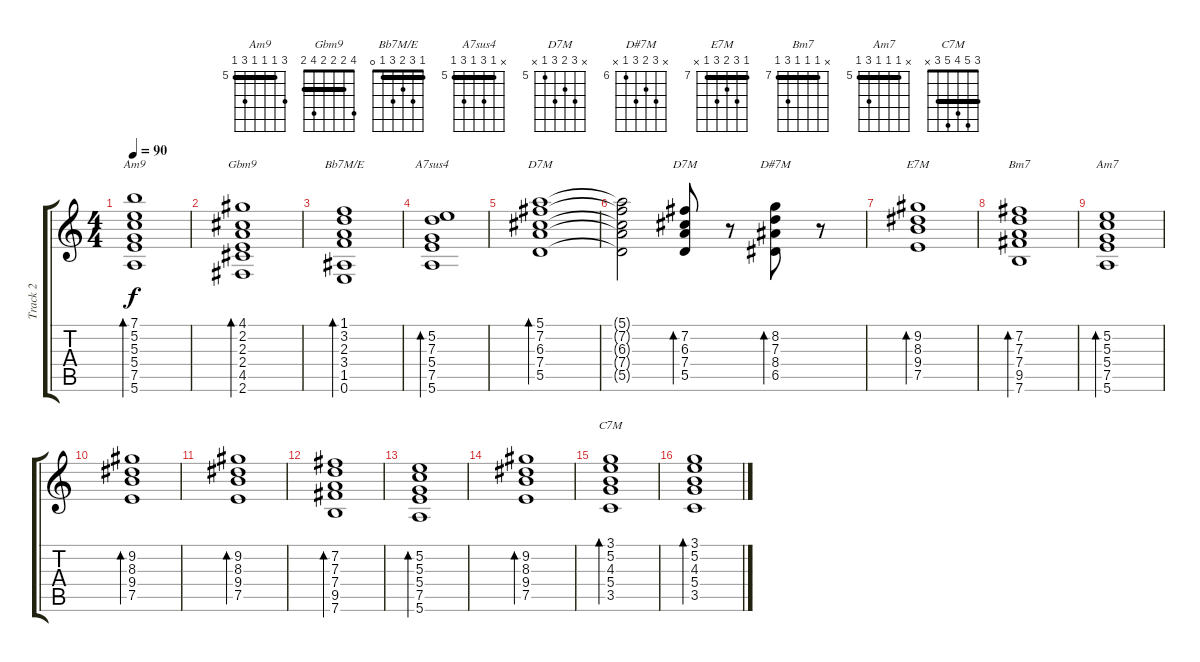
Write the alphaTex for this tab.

\track ("Track 2" "Track 2") {instrument acousticguitarnylon}
\staff {score tabs}
\tuning (E4 B3 G3 D3 A2 E2) {hide}
\chord ("Am9" 7 5 5 5 7 5) {firstfret 5 barre 5}
\chord ("Gbm9" 4 2 2 2 4 2) {barre 2}
\chord ("Bb7M/E" 1 3 2 3 1 0) {barre 1}
\chord ("A7sus4" x 5 7 5 7 5) {firstfret 5 barre 5}
\chord ("D7M" 5 7 6 7 5 x) {firstfret 5 barre 5}
\chord ("D7M" x 7 6 7 5 x) {firstfret 5}
\chord ("D#7M" x 8 7 8 6 x) {firstfret 6}
\chord ("E7M" 7 9 8 9 7 x) {firstfret 7 barre 7}
\chord ("Bm7" x 7 7 7 9 7) {firstfret 7 barre 7}
\chord ("Am7" x 5 5 5 7 5) {firstfret 5 barre 5}
\chord ("C7M" 3 5 4 5 3 x) {barre 3}
\ts (4 4)
\tempo 90
\clef g2
\ks c
(7.1 5.2 5.3 5.4 7.5 5.6).1{bd 120 ch "Am9" dy f instrument acousticguitarnylon} |
(4.1 2.2 2.3 2.4 4.5 2.6).1{bd 120 ch "Gbm9"} |
(1.1 3.2 2.3 3.4 1.5 0.6).1{bd 120 ch "Bb7M/E"} |
(5.2 7.3 5.4 7.5 5.6).1{bd 120 ch "A7sus4"} |
(5.1 7.2 6.3 7.4 5.5).1{bd 120 ch "D7M"} |
(5.1{t} 7.2{t} 6.3{t} 7.4{t} 5.5{t}).2 (7.2 6.3 7.4 5.5).8{bd 120 ch "D7M"} r.8 (8.2 7.3 8.4 6.5).8{bd 120 ch "D#7M"} r.8 |
(9.2 8.3 9.4 7.5).1{bd 120 ch "E7M"} |
(7.2 7.3 7.4 9.5 7.6).1{bd 120 ch "Bm7"} |
(5.2 5.3 5.4 7.5 5.6).1{bd 120 ch "Am7"} |
(9.2 8.3 9.4 7.5).1{bd 120} |
(9.2 8.3 9.4 7.5).1{bd 120} |
(7.2 7.3 7.4 9.5 7.6).1{bd 120} |
(5.2 5.3 5.4 7.5 5.6).1{bd 120} |
(9.2 8.3 9.4 7.5).1{bd 120} |
(3.1 5.2 4.3 5.4 3.5).1{bd 120 ch "C7M"} |
(3.1 5.2 4.3 5.4 3.5).1{bd 120}
